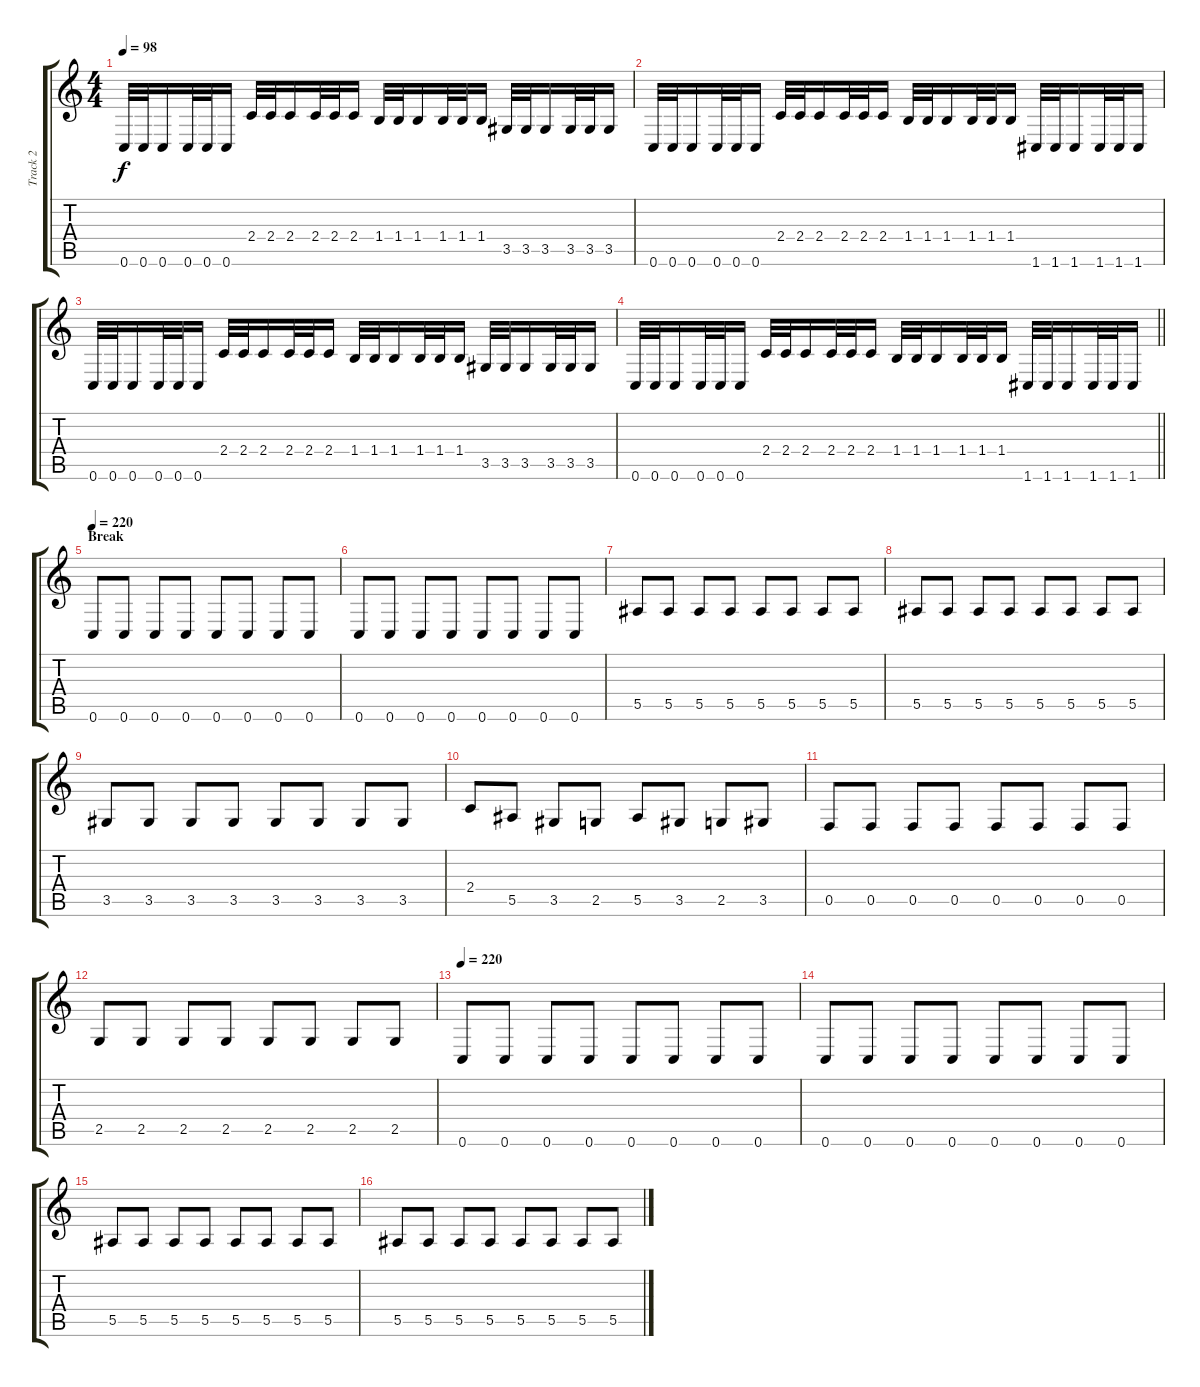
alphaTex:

\track ("Track 2" "Track 2") {instrument distortionguitar}
\staff {score tabs}
\tuning (C4 G3 Eb3 Bb2 F2 C2) {hide}
\ts (4 4)
\tempo 98
\clef g2
\ks c
0.6.32{dy f} 0.6.32 0.6.16 0.6.32 0.6.32 0.6.16 2.4.32 2.4.32 2.4.16 2.4.32 2.4.32 2.4.16 1.4.32 1.4.32 1.4.16 1.4.32 1.4.32 1.4.16 3.5.32 3.5.32 3.5.16 3.5.32 3.5.32 3.5.16 |
0.6.32 0.6.32 0.6.16 0.6.32 0.6.32 0.6.16 2.4.32 2.4.32 2.4.16 2.4.32 2.4.32 2.4.16 1.4.32 1.4.32 1.4.16 1.4.32 1.4.32 1.4.16 1.6.32 1.6.32 1.6.16 1.6.32 1.6.32 1.6.16 |
0.6.32 0.6.32 0.6.16 0.6.32 0.6.32 0.6.16 2.4.32 2.4.32 2.4.16 2.4.32 2.4.32 2.4.16 1.4.32 1.4.32 1.4.16 1.4.32 1.4.32 1.4.16 3.5.32 3.5.32 3.5.16 3.5.32 3.5.32 3.5.16 |
\barLineRight lightlight
0.6.32 0.6.32 0.6.16 0.6.32 0.6.32 0.6.16 2.4.32 2.4.32 2.4.16 2.4.32 2.4.32 2.4.16 1.4.32 1.4.32 1.4.16 1.4.32 1.4.32 1.4.16 1.6.32 1.6.32 1.6.16 1.6.32 1.6.32 1.6.16 |
\section ("" "Break")
\tempo 220
0.6.8 0.6.8 0.6.8 0.6.8 0.6.8 0.6.8 0.6.8 0.6.8 |
0.6.8 0.6.8 0.6.8 0.6.8 0.6.8 0.6.8 0.6.8 0.6.8 |
5.5.8 5.5.8 5.5.8 5.5.8 5.5.8 5.5.8 5.5.8 5.5.8 |
5.5.8 5.5.8 5.5.8 5.5.8 5.5.8 5.5.8 5.5.8 5.5.8 |
3.5.8 3.5.8 3.5.8 3.5.8 3.5.8 3.5.8 3.5.8 3.5.8 |
2.4.8 5.5.8 3.5.8 2.5.8 5.5.8 3.5.8 2.5.8 3.5.8 |
0.5.8 0.5.8 0.5.8 0.5.8 0.5.8 0.5.8 0.5.8 0.5.8 |
2.5.8 2.5.8 2.5.8 2.5.8 2.5.8 2.5.8 2.5.8 2.5.8 |
\tempo 220
0.6.8 0.6.8 0.6.8 0.6.8 0.6.8 0.6.8 0.6.8 0.6.8 |
0.6.8 0.6.8 0.6.8 0.6.8 0.6.8 0.6.8 0.6.8 0.6.8 |
5.5.8 5.5.8 5.5.8 5.5.8 5.5.8 5.5.8 5.5.8 5.5.8 |
5.5.8 5.5.8 5.5.8 5.5.8 5.5.8 5.5.8 5.5.8 5.5.8
